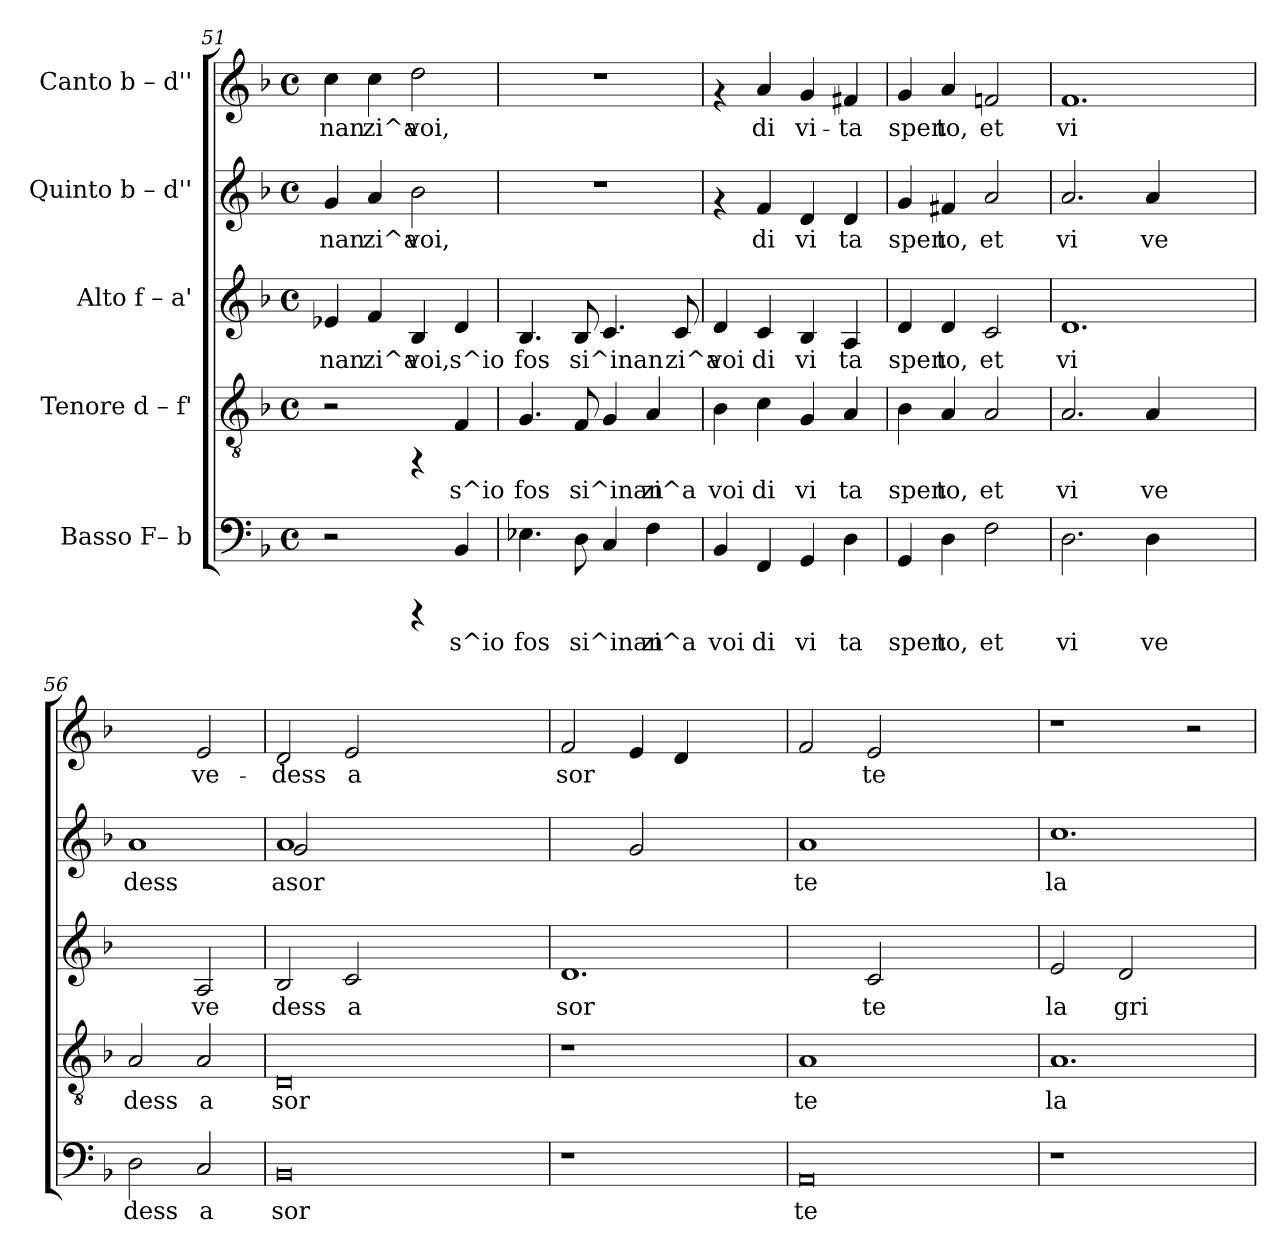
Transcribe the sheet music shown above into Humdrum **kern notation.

**kern	**text	**kern	**text	**kern	**text	**kern	**text	**kern	**text
*part5	*part5	*part4	*part4	*part3	*part3	*part2	*part2	*part1	*part1
*staff5	*staff5	*staff4	*staff4	*staff3	*staff3	*staff2	*staff2	*staff1	*staff1
*I"Basso  F– b	*	*I"Tenore  d – f'	*	*I"Alto  f – a'	*	*I"Quinto  b – d''	*	*I"Canto  b – d''	*
!!LO:PB:g=z
*clefF4	*	*clefGv2	*	*clefG2	*	*clefG2	*	*clefG2	*
*k[b-]	*	*k[b-]	*	*k[b-]	*	*k[b-]	*	*k[b-]	*
*F:	*	*F:	*	*F:	*	*F:	*	*F:	*
*M4/4	*	*M4/4	*	*M4/4	*	*M4/4	*	*M4/4	*
*met(c)	*	*met(c)	*	*met(c)	*	*met(c)	*	*met(c)	*
=51	=51	=51	=51	=51	=51	=51	=51	=51	=51
!	!	!	!	!	!LO:LY:b:rj	!	!LO:LY:b:rj	!	!LO:LY:b:rj
2r	.	2r	.	4e-X/	-nan	4g/	nan	4cc\	nan
!	!	!	!	!	!LO:LY:b:rj	!	!LO:LY:b:rj	!	!LO:LY:b:rj
.	.	.	.	4f/	zi^a	4a/	zi^a	4cc\	zi^a
!	!	!	!	!	!LO:LY:b:rj	!	!LO:LY:b:rj	!	!LO:LY:b:rj
4rCCC	.	4rFF	.	4B-/	voi,	2b-\	voi,	2dd\	voi,
!	!LO:LY:b:rj	!	!LO:LY:b:rj	!	!LO:LY:b:rj	!	!	!	!
4BB-/	s^io	4F/	s^io	4d/	s^io	.	.	.	.
=52	=52	=52	=52	=52	=52	=52	=52	=52	=52
!	!LO:LY:b:rj	!	!LO:LY:b:rj	!	!LO:LY:b:rj	!	!	!	!
4.E-X\	fos	4.G/	fos	4.B-/	fos	1r	.	1r	.
!	!LO:LY:b:rj	!	!LO:LY:b:rj	!	!LO:LY:b:rj	!	!	!	!
8D\	si^inan	8F/	si^inan	8B-/	si^inan	.	.	.	.
!	!LO:LY:b:rj	!	!LO:LY:b:rj	!	!LO:LY:b:rj	!	!	!	!
4C/	.	4G/	.	4.c/	.	.	.	.	.
!	!LO:LY:b:rj	!	!LO:LY:b:rj	!	!	!	!	!	!
4F\	zi^a	4A/	zi^a	.	.	.	.	.	.
!	!	!	!	!	!LO:LY:b:rj	!	!	!	!
.	.	.	.	8c/	zi^a	.	.	.	.
=53	=53	=53	=53	=53	=53	=53	=53	=53	=53
!	!LO:LY:b:rj	!	!LO:LY:b:rj	!	!LO:LY:b:rj	!	!	!	!
4BB-/	voi	4B-\	voi	4d/	voi	4rf	.	4rf	.
!	!LO:LY:b:rj	!	!LO:LY:b:rj	!	!LO:LY:b:rj	!	!LO:LY:b:rj	!	!LO:LY:b:rj
4FF/	di	4c\	di	4c/	di	4f/	di	4a/	di
!	!LO:LY:b:rj	!	!LO:LY:b:rj	!	!LO:LY:b:rj	!	!LO:LY:b:rj	!	!LO:LY:b:rj
4GG/	vi	4G/	vi	4B-/	vi	4d/	vi	4g/	vi-
!	!LO:LY:b:rj	!	!LO:LY:b:rj	!	!LO:LY:b:rj	!	!LO:LY:b:rj	!	!LO:LY:b:rj
4D\	ta	4A/	ta	4A/	ta	4d/	ta	4f#X/	-ta
=54	=54	=54	=54	=54	=54	=54	=54	=54	=54
!	!LO:LY:b:rj	!	!LO:LY:b:rj	!	!LO:LY:b:rj	!	!LO:LY:b:rj	!	!LO:LY:b:rj
4GG/	spen	4B-\	spen	4d/	spen	4g/	spen	4g/	spen
!	!LO:LY:b:rj	!	!LO:LY:b:rj	!	!LO:LY:b:rj	!	!LO:LY:b:rj	!	!LO:LY:b:rj
4D\	to,	4A/	to,	4d/	to,	4f#X/	to,	4a/	to,
!	!LO:LY:b:rj	!	!LO:LY:b:rj	!	!LO:LY:b:rj	!	!LO:LY:b:rj	!	!LO:LY:b:rj
2F\	et	2A/	et	2c/	et	2a/	et	2fn/	et
=55	=55	=55	=55	=55	=55	=55	=55	=55	=55
!	!LO:LY:b:rj	!	!LO:LY:b:rj	!	!LO:LY:b:rj	!	!LO:LY:b:rj	!	!LO:LY:b:rj
2.D\	vi	2.A/	vi	1.d	vi	2.a/	vi	1.f	vi
!	!LO:LY:b:rj	!	!LO:LY:b:rj	!	!	!	!LO:LY:b:rj	!	!
4D\	ve	4A/	ve	.	.	4a/	ve	.	.
2ryy	.	2ryy	.	.	.	2ryy	.	.	.
=56	=56	=56	=56	=56	=56	=56	=56	=56	=56
!	!LO:LY:b:rj	!	!LO:LY:b:rj	!	!	!	!LO:LY:b:rj	!	!
2D\	dess	2A/	dess	2ryy	.	1a	dess	2ryy	.
!	!LO:LY:b:rj	!	!LO:LY:b:rj	!	!LO:LY:b:rj	!	!	!	!LO:LY:b:rj
2C/	a	2A/	a	2A/	ve	.	.	2e/	ve-
=57	=57	=57	=57	=57	=57	=57	=57	=57	=57
!	!LO:LY:b:rj	!	!LO:LY:b:rj	!	!LO:LY:b:rj	!	!LO:LY:b:rj	!	!LO:LY:b:rj
*	*	*	*	*	*	*^	*	*	*
0BB-	sor	0D	sor	2B-/	dess	1a	2g/	asor	2d/	-dess
!	!	!	!	!	!LO:LY:b:rj	!	!	!	!	!LO:LY:b:rj
.	.	.	.	2c/	a	.	1ryy	.	2e/	a
.	.	.	.	1ryy	.	1ryy	.	.	1ryy	.
.	.	.	.	.	.	.	2ryy	.	.	.
=58	=58	=58	=58	=58	=58	=58	=58	=58	=58	=58
!	!	!	!	!	!LO:LY:b:rj	!	!	!	!	!LO:LY:b:rj
*	*	*	*	*	*	*v	*v	*	*	*
1r	.	1r	.	1.d	sor	2ryy	.	2f/	sor-
!	!	!	!	!	!	!	!LO:LY:b:rj	!	!LO:LY:b:rj
.	.	.	.	.	.	2g/	.	4e/	--
!	!	!	!	!	!	!	!	!	!LO:LY:b:rj
.	.	.	.	.	.	.	.	4d/	--
2ryy	.	2ryy	.	.	.	2ryy	.	2ryy	.
!!LO:LB:g=z
=59	=59	=59	=59	=59	=59	=59	=59	=59	=59
!	!LO:LY:b:rj	!	!LO:LY:b:rj	!	!	!	!LO:LY:b:rj	!	!LO:LY:b:rj
0AA	te	1A	te	2ryy	.	1a	te	2f/	--
!	!	!	!	!	!LO:LY:b:rj	!	!	!	!LO:LY:b:rj
.	.	.	.	2c/	te	.	.	2e/	-te
.	.	1ryy	.	1ryy	.	1ryy	.	1ryy	.
=60	=60	=60	=60	=60	=60	=60	=60	=60	=60
!	!	!	!LO:LY:b:rj	!	!LO:LY:b:rj	!	!LO:LY:b:rj	!	!
1r	.	1.A	la	2e/	la	1.cc	la-	1r	.
!	!	!	!	!	!LO:LY:b:rj	!	!	!	!
.	.	.	.	2d/	gri	.	.	.	.
2ryy	.	.	.	2ryy	.	.	.	2r	.
=	=	=	=	=	=	=	=	=	=
*-	*-	*-	*-	*-	*-	*-	*-	*-	*-
